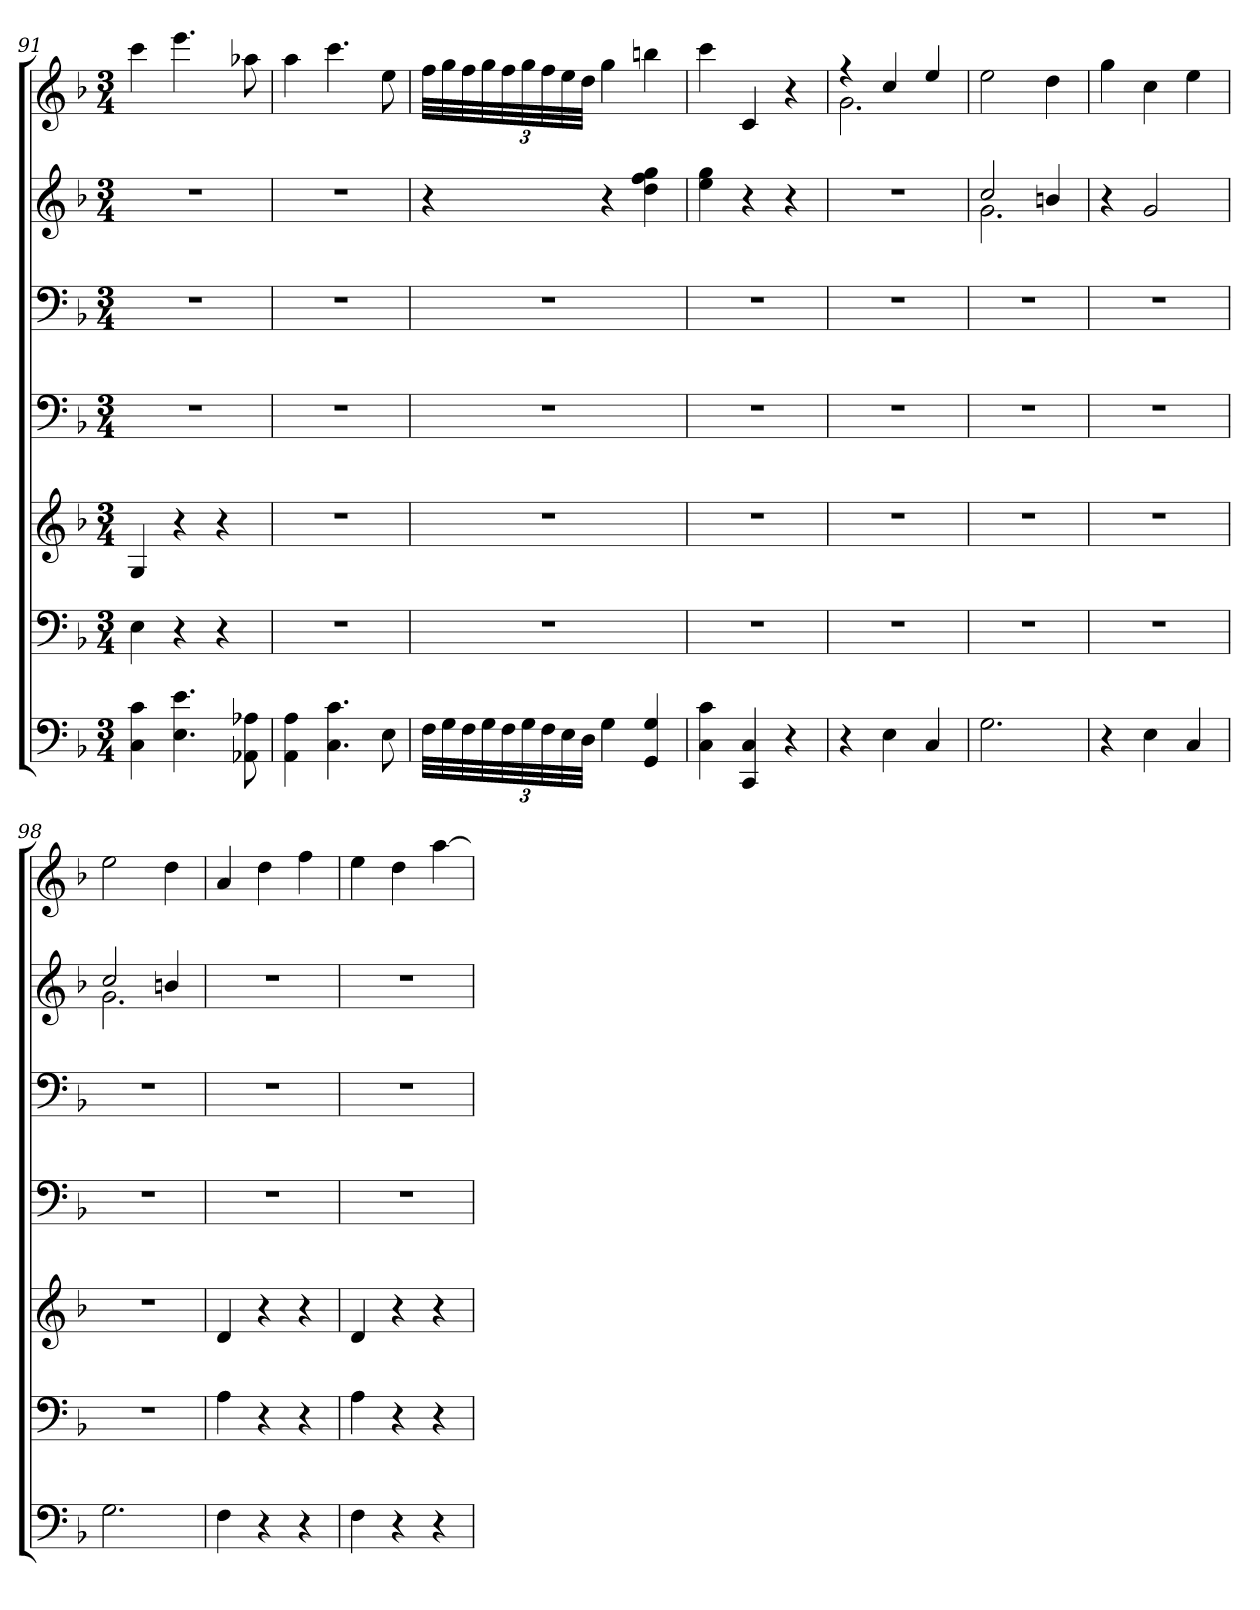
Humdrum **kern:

**kern	**kern	**kern	**kern	**kern	**kern	**kern
*part5	*part4	*part4	*part3	*part3	*part2	*part1
*staff7	*staff6	*staff5	*staff4	*staff3	*staff2	*staff1
*clefF4	*clefF4	*clefG2	*clefF4	*clefF4	*clefG2	*clefG2
*k[b-]	*k[b-]	*k[b-]	*k[b-]	*k[b-]	*k[b-]	*k[b-]
*M3/4	*M3/4	*M3/4	*M3/4	*M3/4	*M3/4	*M3/4
*MM143	*MM143	*MM143	*MM143	*MM143	*MM143	*MM143
=91	=91	=91	=91	=91	=91	=91
4C\ 4c\	4E\	4G/	2.r	2.r	2.r	4ccc\
*	*	*	*	*	*	*MM141
4.E\ 4.e\	4r	4r	.	.	.	4.eee\
.	4r	4r	.	.	.	.
8AA-X\ 8A-X\	.	.	.	.	.	8aa-X\
=92	=92	=92	=92	=92	=92	=92
*	*	*	*	*	*	*MM138
4AA\ 4A\	2.r	2.r	2.r	2.r	2.r	4aa\
4.C\ 4.c\	.	.	.	.	.	4.ccc\
8E\	.	.	.	.	.	8ee\
=93	=93	=93	=93	=93	=93	=93
32F\LLL	2.r	2.r	2.r	2.r	4r	32ff\LLL
32G\	.	.	.	.	.	32gg\
32F\	.	.	.	.	.	32ff\
32G\	.	.	.	.	.	32gg\
*Xbrackettup	*	*	*	*	*	*Xbrackettup
48F\	.	.	.	.	.	48ff\
48G\	.	.	.	.	.	48gg\
48F\	.	.	.	.	.	48ff\
32E\	.	.	.	.	.	32ee\
32D\JJJ	.	.	.	.	.	32dd\JJJ
*	*	*	*	*	*	*MM141
4G\	.	.	.	.	4r	4gg\
*	*	*	*	*	*	*MM134
4GG/ 4G/	.	.	.	.	4dd\ 4ff\ 4gg\	4bbn\
!!LO:PB:g=z
=94	=94	=94	=94	=94	=94	=94
*	*	*	*	*	*	*MM130
4C\ 4c\	2.r	2.r	2.r	2.r	4ee\ 4gg\	4ccc\
*	*	*	*	*	*	*MM111
4CC/ 4C/	.	.	.	.	4r	4c/
*	*	*	*	*	*	*MM100
4r	.	.	.	.	4r	4r
=95	=95	=95	=95	=95	=95	=95
*	*	*	*	*	*	*MM143
*	*	*	*	*	*	*^
4r	2.r	2.r	2.r	2.r	2.r	4r	2.g\
4E\	.	.	.	.	.	4cc/	.
4C/	.	.	.	.	.	4ee/	.
*	*	*	*	*	*	*v	*v
=96	=96	=96	=96	=96	=96	=96
*	*	*	*	*	*	*MM143
*	*	*	*	*	*^	*
2.G\	2.r	2.r	2.r	2.r	2cc/	2.g\	2ee\
.	.	.	.	.	4bn/	.	4dd\
*	*	*	*	*	*v	*v	*
=97	=97	=97	=97	=97	=97	=97
4r	2.r	2.r	2.r	2.r	4r	4gg\
4E\	.	.	.	.	2g/	4cc\
4C/	.	.	.	.	.	4ee\
=98	=98	=98	=98	=98	=98	=98
*	*	*	*	*	*	*MM143
*	*	*	*	*	*^	*
2.G\	2.r	2.r	2.r	2.r	2cc/	2.g\	2ee\
.	.	.	.	.	4bn/	.	4dd\
*	*	*	*	*	*v	*v	*
=99	=99	=99	=99	=99	=99	=99
4F\	4A\	4d/	2.r	2.r	2.r	4a/
4r	4r	4r	.	.	.	4dd\
4r	4r	4r	.	.	.	4ff\
=100	=100	=100	=100	=100	=100	=100
4F\	4A\	4d/	2.r	2.r	2.r	4ee\
4r	4r	4r	.	.	.	4dd\
4r	4r	4r	.	.	.	[4aa\
=	=	=	=	=	=	=
*-	*-	*-	*-	*-	*-	*-
